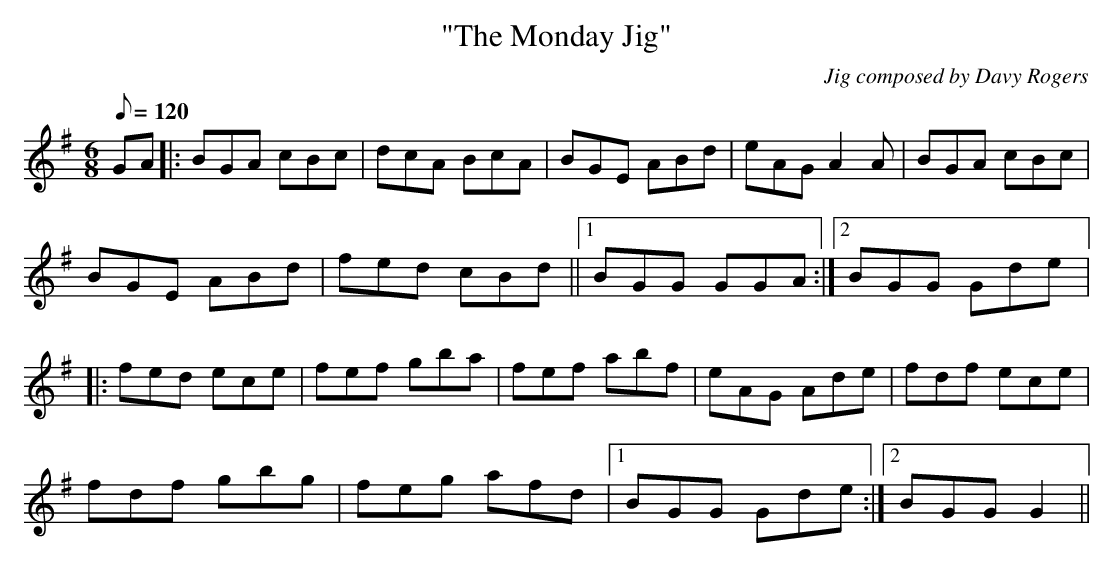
X:1
T:"The Monday Jig"
C:Jig composed by Davy Rogers
L:1/8
Q:120
M:6/8
K:G
GA |: BGA cBc | dcA BcA | BGE ABd | eAG A2A | BGA cBc |
BGE ABd | fed cBd ||1 BGG GGA :|2 BGG Gde |:
fed ece | fef gba | fef abf | eAG Ade | fdf ece |
fdf gbg | feg afd |1 BGG Gde :|2 BGG G2 ||
